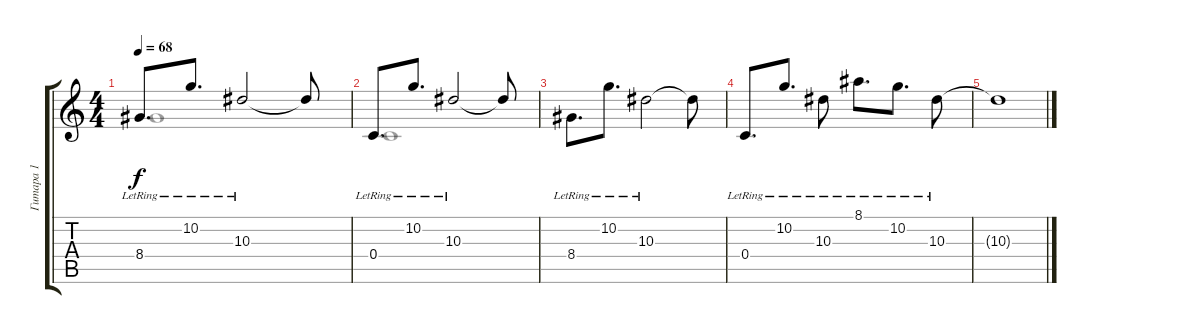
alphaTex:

\track ("Гитара 1" "Гитара 1") {instrument overdrivenguitar}
\staff {score tabs}
\tuning (D4 A3 F3 C3 G2 C2) {hide}
\voice
\ts (4 4)
\tempo 68
\clef g2
\ks c
8.4{lr}.8{d dy f} 10.2{lr}.8{d} 10.3{lr}.2 10.3{t}.8 |
0.4{lr}.8{d} 10.2{lr}.8{d} 10.3{lr}.2 10.3{t}.8 |
8.4{lr}.8{d} 10.2{lr}.8{d} 10.3{lr}.2 10.3{t}.8 |
0.4{lr}.8{d} 10.2{lr}.8{d} 10.3{lr}.8 8.1{lr}.8{d} 10.2{lr}.8{d} 10.3{lr}.8 |
10.3{t}.1
\voice
\clef g2
\ottava regular
\simile none
\ks c
8.4.1{dy f} |
0.4.1 |
|
|
